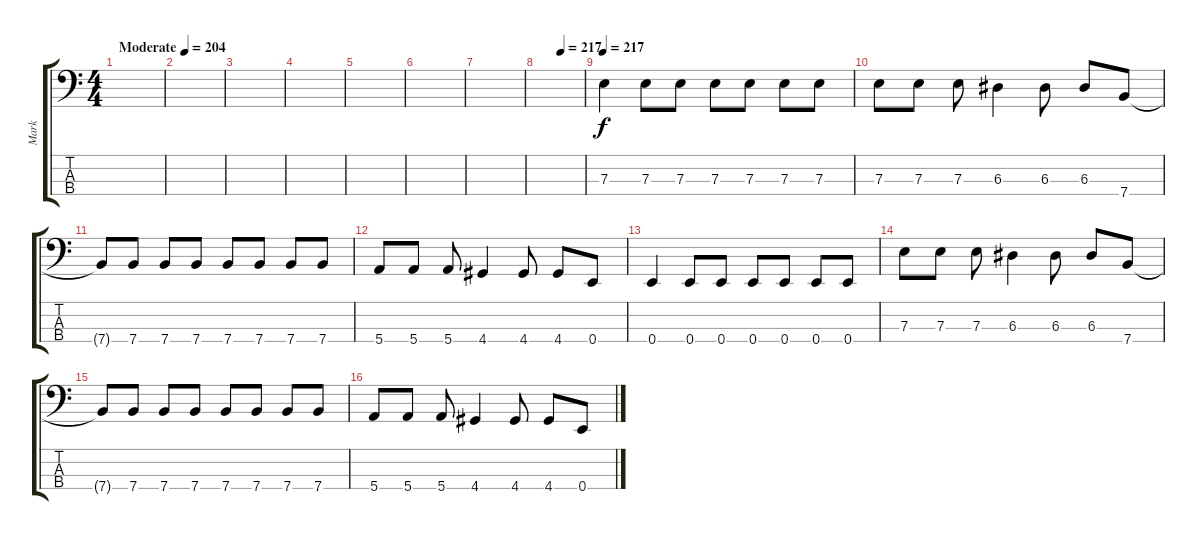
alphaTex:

\track ("Mark" "Mark") {instrument electricbasspick}
\staff {score tabs}
\tuning (G2 D2 A1 E1) {hide}
\ts (4 4)
\tempo (204 "Moderate")
\clef f4
\ks c
|
|
|
|
|
|
|
\tempo (217 0.5)
|
\tempo 217
7.3.4 7.3.8 7.3.8 7.3.8 7.3.8 7.3.8 7.3.8 |
7.3.8 7.3.8 7.3.8 6.3.4 6.3.8 6.3.8 7.4.8 |
7.4{t}.8 7.4.8 7.4.8 7.4.8 7.4.8 7.4.8 7.4.8 7.4.8 |
5.4.8 5.4.8 5.4.8 4.4.4 4.4.8 4.4.8 0.4.8 |
0.4.4 0.4.8 0.4.8 0.4.8 0.4.8 0.4.8 0.4.8 |
7.3.8 7.3.8 7.3.8 6.3.4 6.3.8 6.3.8 7.4.8 |
7.4{t}.8 7.4.8 7.4.8 7.4.8 7.4.8 7.4.8 7.4.8 7.4.8 |
5.4.8 5.4.8 5.4.8 4.4.4 4.4.8 4.4.8 0.4.8
